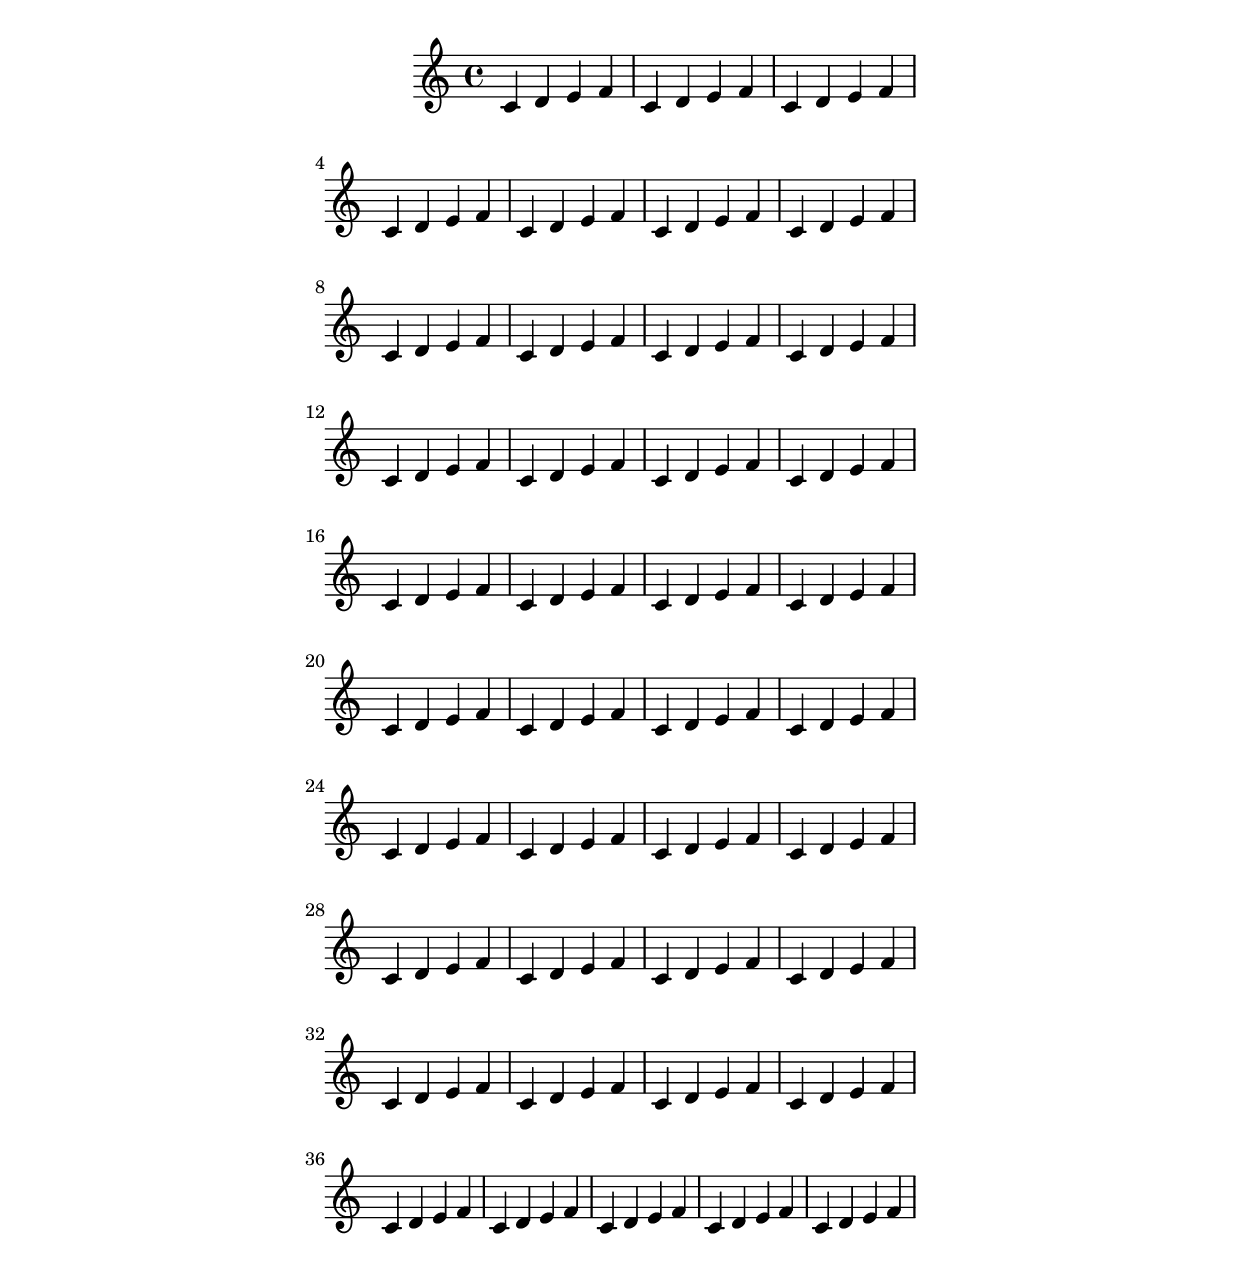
\version "2.13.5"

\header {
  texidoc = "If only line-width is given, systems are vertically centered."
}

someNotes = \relative c' { \repeat unfold 40 { c4 d e f } }

\paper {
  line-width = 100 \mm
}

\score { \someNotes }
